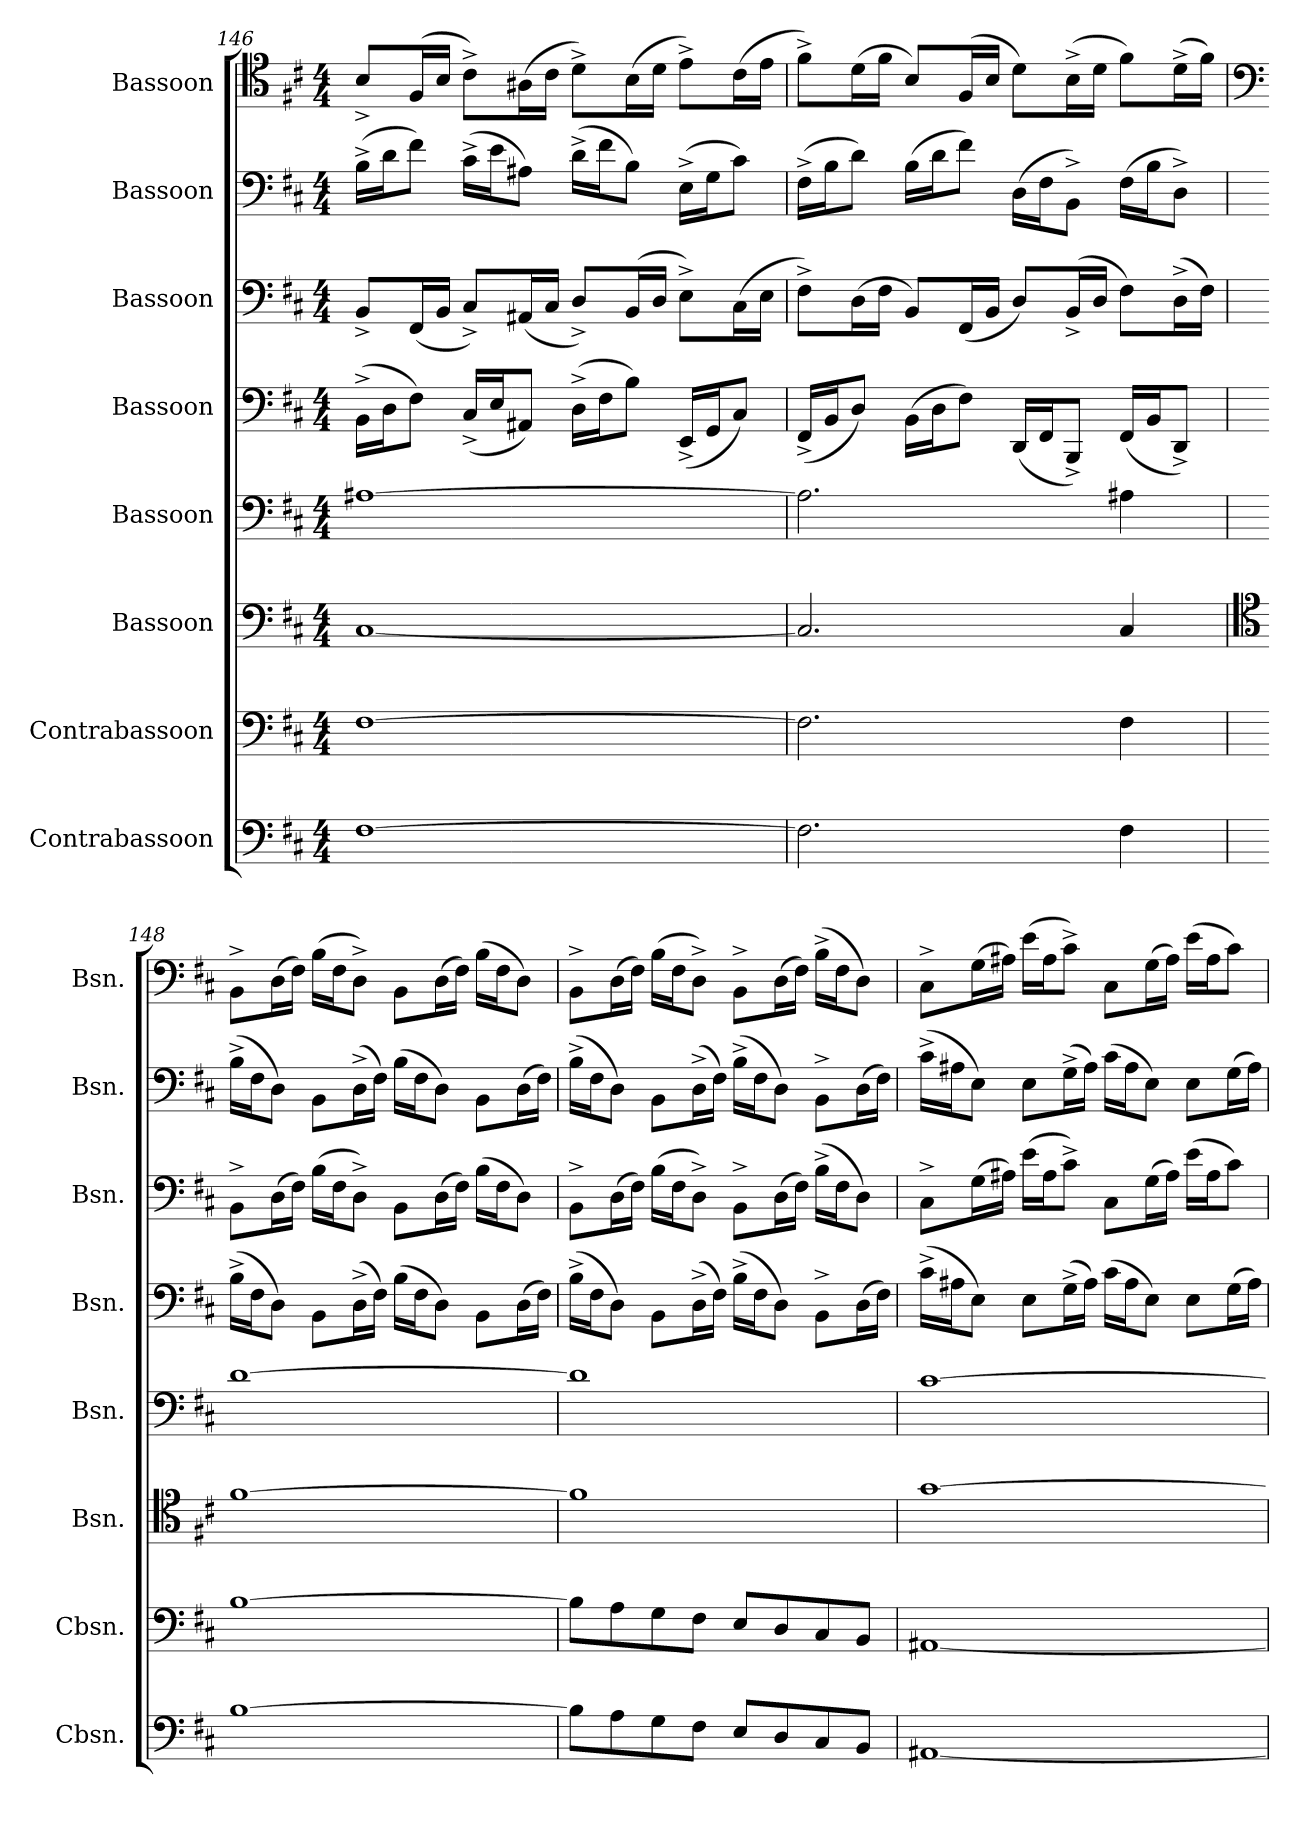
**kern	**kern	**kern	**kern	**kern	**kern	**kern	**kern
*part8	*part7	*part6	*part5	*part4	*part3	*part2	*part1
*staff8	*staff7	*staff6	*staff5	*staff4	*staff3	*staff2	*staff1
*I"Contrabassoon	*I"Contrabassoon	*I"Bassoon	*I"Bassoon	*I"Bassoon	*I"Bassoon	*I"Bassoon	*I"Bassoon
*I'Cbsn.	*I'Cbsn.	*I'Bsn.	*I'Bsn.	*I'Bsn.	*I'Bsn.	*I'Bsn.	*I'Bsn.
*clefF4	*clefF4	*clefF4	*clefF4	*clefF4	*clefF4	*clefF4	*clefC4
*ITrd7c12	*ITrd7c12	*	*	*	*	*	*
*k[f#c#]	*k[f#c#]	*k[f#c#]	*k[f#c#]	*k[f#c#]	*k[f#c#]	*k[f#c#]	*k[f#c#]
*M4/4	*M4/4	*M4/4	*M4/4	*M4/4	*M4/4	*M4/4	*M4/4
=146	=146	=146	=146	=146	=146	=146	=146
[1FF#	[1FF#	[1C#	[1A#X	(>16BB^\LL	8BB^/L	(>16B^\LL	8B^/L
.	.	.	.	16D\J	.	16d\J	.
.	.	.	.	8F#\J)	(<16FF#/L	8f#\J)	(>16F#/L
.	.	.	.	.	16BB/JJ	.	16B/JJ
.	.	.	.	(<16C#^/LL	8C#^/L)	(>16c#^\LL	8c#^\L)
.	.	.	.	16E/J	.	16e\J	.
.	.	.	.	8AA#X/J)	(<16AA#X/L	8A#X\J)	(>16A#X\L
.	.	.	.	.	16C#/JJ	.	16c#\JJ
.	.	.	.	(>16D^\LL	8D^/L)	(>16d^\LL	8d^\L)
.	.	.	.	16F#\J	.	16f#\J	.
.	.	.	.	8B\J)	(>16BB/L	8B\J)	(>16B\L
.	.	.	.	.	16D/JJ	.	16d\JJ
.	.	.	.	(<16EE^/LL	8E^\L)	(>16E^\LL	8e^\L)
.	.	.	.	16GG/J	.	16G\J	.
.	.	.	.	8C#/J)	(>16C#\L	8c#\J)	(>16c#\L
.	.	.	.	.	16E\JJ	.	16e\JJ
!!LO:PB:g=z
=147	=147	=147	=147	=147	=147	=147	=147
2.FF#\]	2.FF#\]	2.C#/]	2.A#\]	(<16FF#^/LL	8F#^\L)	(>16F#^\LL	8f#^\L)
.	.	.	.	16BB/J	.	16B\J	.
.	.	.	.	8D/J)	(>16D\L	8d\J)	(>16d\L
.	.	.	.	.	16F#\JJ	.	16f#\JJ
.	.	.	.	(>16BB\LL	8BB/L)	(>16B\LL	8B/L)
.	.	.	.	16D\J	.	16d\J	.
.	.	.	.	8F#\J)	(<16FF#/L	8f#\J)	(>16F#/L
.	.	.	.	.	16BB/JJ	.	16B/JJ
.	.	.	.	(<16DD/LL	8D/L)	(>16D\LL	8d\L)
.	.	.	.	16FF#/J	.	16F#\J	.
.	.	.	.	8BBB^/J)	(>16BB^/L	8BB^\J)	(>16B^\L
.	.	.	.	.	16D/JJ	.	16d\JJ
4FF#\	4FF#\	4C#/	4A#X\	(<16FF#/LL	8F#\L)	(>16F#\LL	8f#\L)
.	.	.	.	16BB/J	.	16B\J	.
.	.	.	.	8DD^/J)	(>16D^\L	8D^\J)	(>16d^\L
.	.	.	.	.	16F#\JJ)	.	16f#\JJ)
=148	=148	=148	=148	=148	=148	=148	=148
*	*	*clefC4	*	*	*	*	*clefF4
[1BB	[1BB	[1f#	[1d	(>16B^\LL	8BB^\L	(>16B^\LL	8BB^\L
.	.	.	.	16F#\J	.	16F#\J	.
.	.	.	.	8D\J)	(>16D\L	8D\J)	(>16D\L
.	.	.	.	.	16F#\JJ)	.	16F#\JJ)
.	.	.	.	8BB\L	(>16B\LL	8BB\L	(>16B\LL
.	.	.	.	.	16F#\J	.	16F#\J
.	.	.	.	(>16D^\L	8D^\J)	(>16D^\L	8D^\J)
.	.	.	.	16F#\JJ)	.	16F#\JJ)	.
.	.	.	.	(>16B\LL	8BB\L	(>16B\LL	8BB\L
.	.	.	.	16F#\J	.	16F#\J	.
.	.	.	.	8D\J)	(>16D\L	8D\J)	(>16D\L
.	.	.	.	.	16F#\JJ)	.	16F#\JJ)
.	.	.	.	8BB\L	(>16B\LL	8BB\L	(>16B\LL
.	.	.	.	.	16F#\J	.	16F#\J
.	.	.	.	(>16D\L	8D\J)	(>16D\L	8D\J)
.	.	.	.	16F#\JJ)	.	16F#\JJ)	.
!!LO:PB:g=z
=149	=149	=149	=149	=149	=149	=149	=149
8BB\L]	8BB\L]	1f#]	1d]	(>16B^\LL	8BB^\L	(>16B^\LL	8BB^\L
.	.	.	.	16F#\J	.	16F#\J	.
8AA\	8AA\	.	.	8D\J)	(>16D\L	8D\J)	(>16D\L
.	.	.	.	.	16F#\JJ)	.	16F#\JJ)
8GG\	8GG\	.	.	8BB\L	(>16B\LL	8BB\L	(>16B\LL
.	.	.	.	.	16F#\J	.	16F#\J
8FF#\J	8FF#\J	.	.	(>16D^\L	8D^\J)	(>16D^\L	8D^\J)
.	.	.	.	16F#\JJ)	.	16F#\JJ)	.
8EE/L	8EE/L	.	.	(>16B^\LL	8BB^\L	(>16B^\LL	8BB^\L
.	.	.	.	16F#\J	.	16F#\J	.
8DD/	8DD/	.	.	8D\J)	(>16D\L	8D\J)	(>16D\L
.	.	.	.	.	16F#\JJ)	.	16F#\JJ)
8CC#/	8CC#/	.	.	8BB^\L	(>16B^\LL	8BB^\L	(>16B^\LL
.	.	.	.	.	16F#\J	.	16F#\J
8BBB/J	8BBB/J	.	.	(>16D\L	8D\J)	(>16D\L	8D\J)
.	.	.	.	16F#\JJ)	.	16F#\JJ)	.
=150	=150	=150	=150	=150	=150	=150	=150
[1AAA#X	[1AAA#X	[1g	[1c#	(>16c#^\LL	8C#^\L	(>16c#^\LL	8C#^\L
.	.	.	.	16A#X\J	.	16A#X\J	.
.	.	.	.	8E\J)	(>16G\L	8E\J)	(>16G\L
.	.	.	.	.	16A#X\JJ)	.	16A#X\JJ)
.	.	.	.	8E\L	(>16e\LL	8E\L	(>16e\LL
.	.	.	.	.	16A#\J	.	16A#\J
.	.	.	.	(>16G^\L	8c#^\J)	(>16G^\L	8c#^\J)
.	.	.	.	16A#\JJ)	.	16A#\JJ)	.
.	.	.	.	(>16c#\LL	8C#\L	(>16c#\LL	8C#\L
.	.	.	.	16A#\J	.	16A#\J	.
.	.	.	.	8E\J)	(>16G\L	8E\J)	(>16G\L
.	.	.	.	.	16A#\JJ)	.	16A#\JJ)
.	.	.	.	8E\L	(>16e\LL	8E\L	(>16e\LL
.	.	.	.	.	16A#\J	.	16A#\J
.	.	.	.	(>16G\L	8c#\J)	(>16G\L	8c#\J)
.	.	.	.	16A#\JJ)	.	16A#\JJ)	.
=	=	=	=	=	=	=	=
*-	*-	*-	*-	*-	*-	*-	*-
